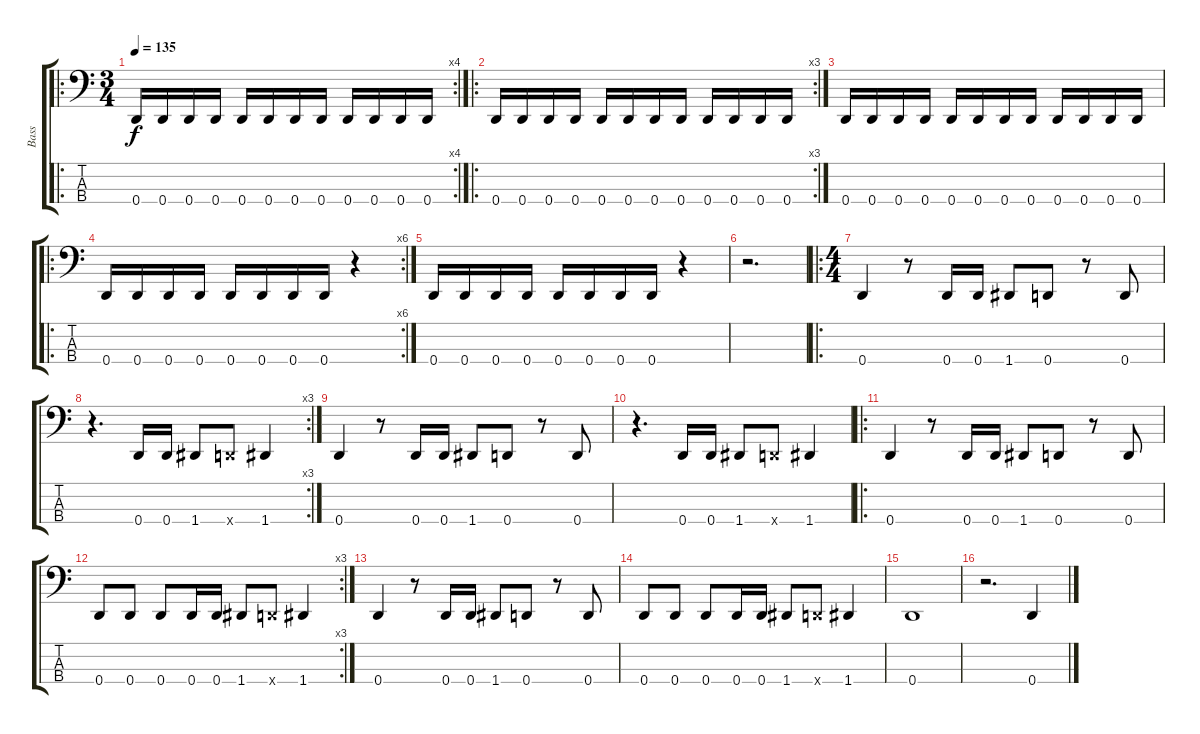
\track ("Bass" "Bass") {instrument electricbassfinger}
\staff {score tabs}
\tuning (G2 D2 A1 D1) {hide}
\ro
\rc 4
\ts (3 4)
\tempo 135
\clef f4
\ks c
0.4.16{dy f} 0.4.16 0.4.16 0.4.16 0.4.16 0.4.16 0.4.16 0.4.16 0.4.16 0.4.16 0.4.16 0.4.16 |
\ro
\rc 3
0.4.16 0.4.16 0.4.16 0.4.16 0.4.16 0.4.16 0.4.16 0.4.16 0.4.16 0.4.16 0.4.16 0.4.16 |
0.4.16 0.4.16 0.4.16 0.4.16 0.4.16 0.4.16 0.4.16 0.4.16 0.4.16 0.4.16 0.4.16 0.4.16 |
\ro
\rc 6
0.4.16 0.4.16 0.4.16 0.4.16 0.4.16 0.4.16 0.4.16 0.4.16 r.4 |
0.4.16 0.4.16 0.4.16 0.4.16 0.4.16 0.4.16 0.4.16 0.4.16 r.4 |
r.2{d} |
\ro
\ts (4 4)
0.4.4 r.8 0.4.16 0.4.16 1.4.8 0.4.8 r.8 0.4.8 |
\rc 3
r.4{d} 0.4.16 0.4.16 1.4.8 0.4{x}.8 1.4.4 |
0.4.4 r.8 0.4.16 0.4.16 1.4.8 0.4.8 r.8 0.4.8 |
r.4{d} 0.4.16 0.4.16 1.4.8 0.4{x}.8 1.4.4 |
\ro
0.4.4 r.8 0.4.16 0.4.16 1.4.8 0.4.8 r.8 0.4.8 |
\rc 3
0.4.8 0.4.8 0.4.8 0.4.16 0.4.16 1.4.8 0.4{x}.8 1.4.4 |
0.4.4 r.8 0.4.16 0.4.16 1.4.8 0.4.8 r.8 0.4.8 |
0.4.8 0.4.8 0.4.8 0.4.16 0.4.16 1.4.8 0.4{x}.8 1.4.4 |
0.4.1 |
r.2{d} 0.4.4
